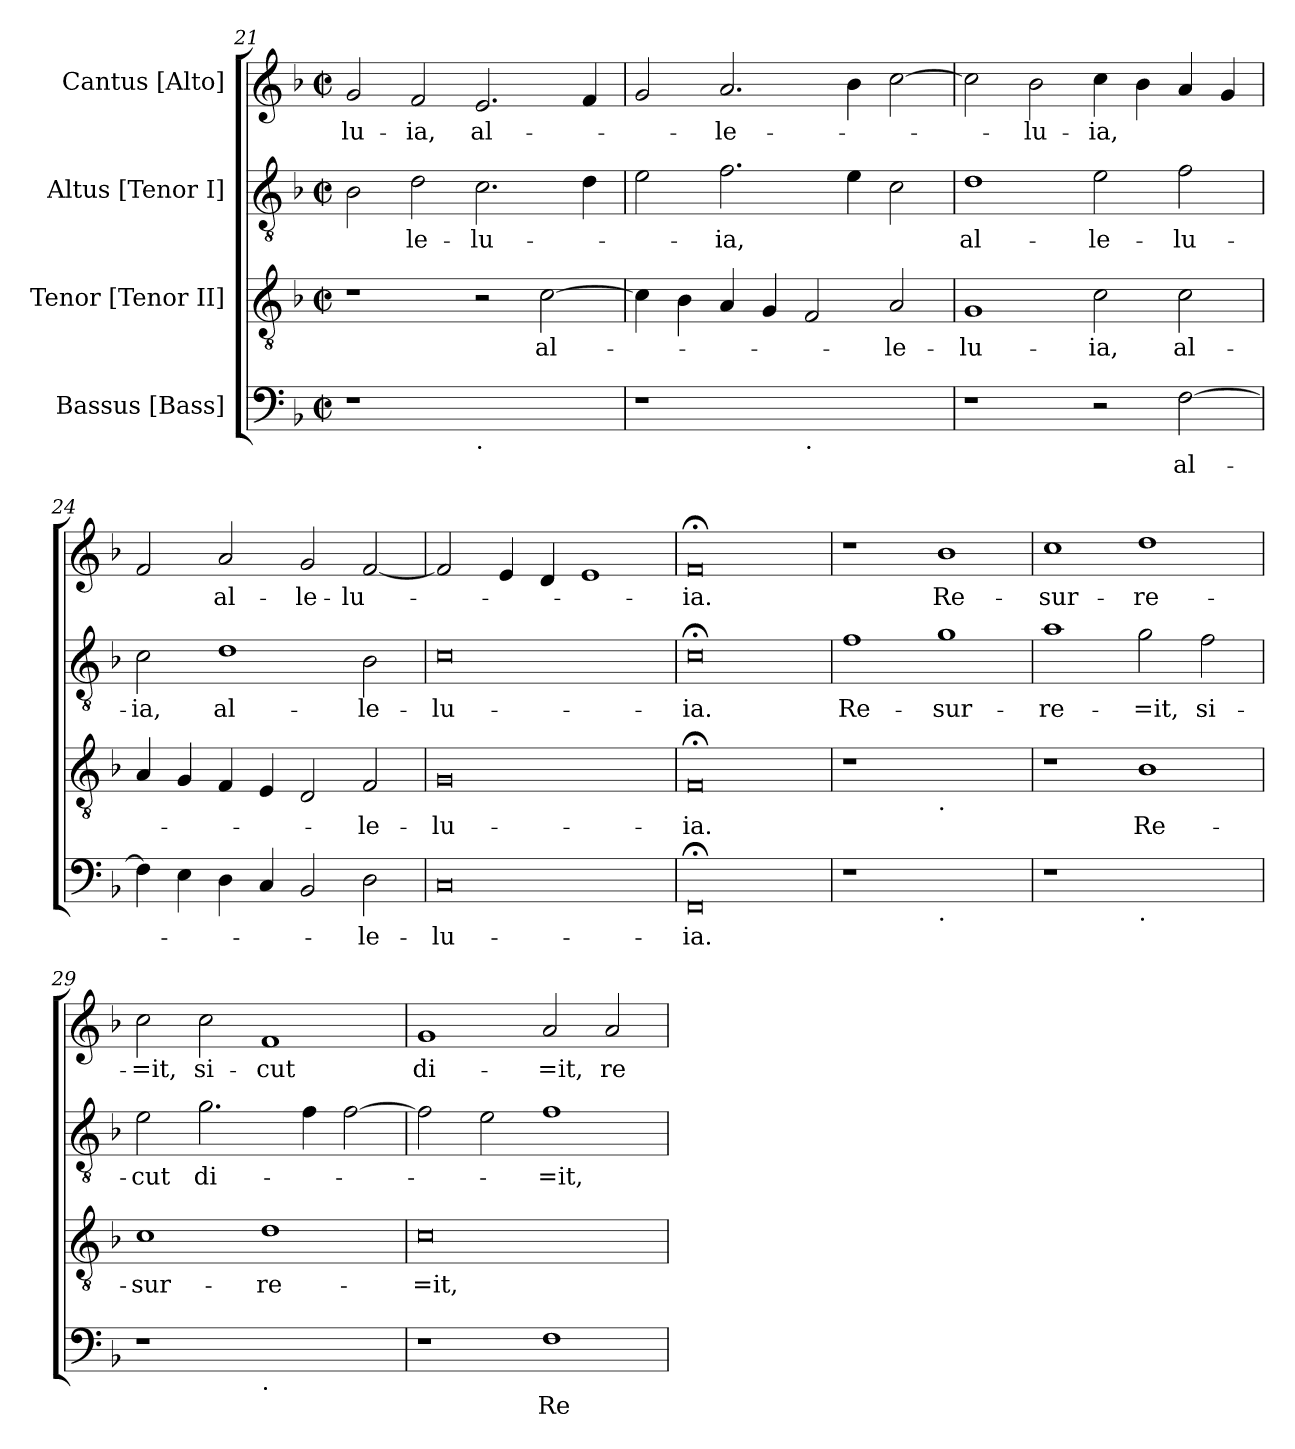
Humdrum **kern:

**kern	**text	**kern	**text	**kern	**text	**kern	**text
*part4	*part4	*part3	*part3	*part2	*part2	*part1	*part1
*staff4	*staff4	*staff3	*staff3	*staff2	*staff2	*staff1	*staff1
*I"Bassus [Bass]	*	*I"Tenor [Tenor II]	*	*I"Altus [Tenor I]	*	*I"Cantus [Alto]	*
*clefF4	*	*clefGv2	*	*clefGv2	*	*clefG2	*
*k[b-]	*	*k[b-]	*	*k[b-]	*	*k[b-]	*
*F:	*	*F:	*	*F:	*	*F:	*
*M2/2	*	*M2/2	*	*M2/2	*	*M2/2	*
*met(c|)	*	*met(c|)	*	*met(c|)	*	*met(c|)	*
=21	=21	=21	=21	=21	=21	=21	=21
!	!	!	!	!	!	!	!LO:LY:b
1r	.	1r	.	2B-\	.	2g/	-lu-
!	!	!	!	!	!LO:LY:b	!	!LO:LY:b
.	.	.	.	2d\	-le-	2f/	-ia,
!LO:TX:b:t=.	!	!	!	!	!	!	!
!	!	!	!	!	!LO:LY:b	!	!LO:LY:b
1ryy	.	2r	.	2.c\	-lu-	2.e/	al-
!	!	!	!LO:LY:b	!	!	!	!
.	.	[<2c\	al-	.	.	.	.
.	.	.	.	4d\	.	4f/	.
!!LO:LB:g=z
=22	=22	=22	=22	=22	=22	=22	=22
1r	.	4c\]	.	2e\	.	2g/	.
.	.	4B-\	.	.	.	.	.
!	!	!	!	!	!LO:LY:b	!	!LO:LY:b
.	.	4A/	.	2.f\	-ia,	2.a/	-le-
.	.	4G/	.	.	.	.	.
!LO:TX:b:t=.	!	!	!	!	!	!	!
1ryy	.	2F/	.	.	.	.	.
.	.	.	.	4e\	.	4b-\	.
!	!	!	!LO:LY:b	!	!	!	!
.	.	2A/	-le-	2c\	.	[>2cc\	.
=23	=23	=23	=23	=23	=23	=23	=23
!	!	!	!LO:LY:b	!	!LO:LY:b	!	!
1r	.	1G	-lu-	1d	al-	2cc\]	.
!	!	!	!	!	!	!	!LO:LY:b
.	.	.	.	.	.	2b-\	-lu-
!	!	!	!LO:LY:b	!	!LO:LY:b	!	!LO:LY:b
2r	.	2c\	-ia,	2e\	-le-	4cc\	-ia,
.	.	.	.	.	.	4b-\	.
!	!LO:LY:b	!	!LO:LY:b	!	!LO:LY:b	!	!
[>2F\	al-	2c\	al-	2f\	-lu-	4a/	.
.	.	.	.	.	.	4g/	.
=24	=24	=24	=24	=24	=24	=24	=24
!	!	!	!	!	!LO:LY:b	!	!
4F\]	.	4A/	.	2c\	-ia,	2f/	.
4E\	.	4G/	.	.	.	.	.
!	!	!	!	!	!LO:LY:b	!	!LO:LY:b
4D\	.	4F/	.	1d	al-	2a/	al-
4C/	.	4E/	.	.	.	.	.
!	!	!	!	!	!	!	!LO:LY:b
2BB-/	.	2D/	.	.	.	2g/	-le-
!	!LO:LY:b	!	!LO:LY:b	!	!LO:LY:b	!	!LO:LY:b
2D\	-le-	2F/	-le-	2B-\	-le-	[<2f/	-lu-
=25	=25	=25	=25	=25	=25	=25	=25
!	!LO:LY:b	!	!LO:LY:b	!	!LO:LY:b	!	!
0C	-lu-	0G	-lu-	0c	-lu-	2f/]	.
.	.	.	.	.	.	4e/	.
.	.	.	.	.	.	4d/	.
.	.	.	.	.	.	1e	.
=26	=26	=26	=26	=26	=26	=26	=26
!	!LO:LY:b	!	!LO:LY:b	!	!LO:LY:b	!	!LO:LY:b
0FF;	-ia.	0F;	-ia.	0c;	-ia.	0f;	-ia.
!!LO:PB:g=z
=27	=27	=27	=27	=27	=27	=27	=27
!	!	!	!	!	!LO:LY:b	!	!
1r	.	1r	.	1f	Re-	1r	.
!	!	!LO:TX:b:t=.	!	!	!	!	!
!LO:TX:b:t=.	!	!	!	!	!	!	!
!	!	!	!	!	!LO:LY:b	!	!LO:LY:b
1ryy	.	1ryy	.	1g	-sur-	1b-	Re-
=28	=28	=28	=28	=28	=28	=28	=28
!	!	!	!	!	!LO:LY:b	!	!LO:LY:b
1r	.	1r	.	1a	-re-	1cc	-sur-
!LO:TX:b:t=.	!	!	!	!	!	!	!
!	!	!	!LO:LY:b	!	!LO:LY:b	!	!LO:LY:b
1ryy	.	1B-	Re-	2g\	-=it,	1dd	-re-
!	!	!	!	!	!LO:LY:b	!	!
.	.	.	.	2f\	si-	.	.
=29	=29	=29	=29	=29	=29	=29	=29
!	!	!	!LO:LY:b	!	!LO:LY:b	!	!LO:LY:b
1r	.	1c	-sur-	2e\	-cut	2cc\	-=it,
!	!	!	!	!	!LO:LY:b	!	!LO:LY:b
.	.	.	.	2.g\	di-	2cc\	si-
!LO:TX:b:t=.	!	!	!	!	!	!	!
!	!	!	!LO:LY:b	!	!	!	!LO:LY:b
1ryy	.	1d	-re-	.	.	1f	-cut
.	.	.	.	4f\	.	.	.
.	.	.	.	[>2f\	.	.	.
=30	=30	=30	=30	=30	=30	=30	=30
!	!	!	!LO:LY:b	!	!	!	!LO:LY:b
1r	.	0c	-=it,	2f\]	.	1g	di-
.	.	.	.	2e\	.	.	.
!	!LO:LY:b	!	!	!	!LO:LY:b	!	!LO:LY:b
1F	Re-	.	.	1f	-=it,	2a/	-=it,
!	!	!	!	!	!	!	!LO:LY:b
.	.	.	.	.	.	2a/	re-
=	=	=	=	=	=	=	=
*-	*-	*-	*-	*-	*-	*-	*-
